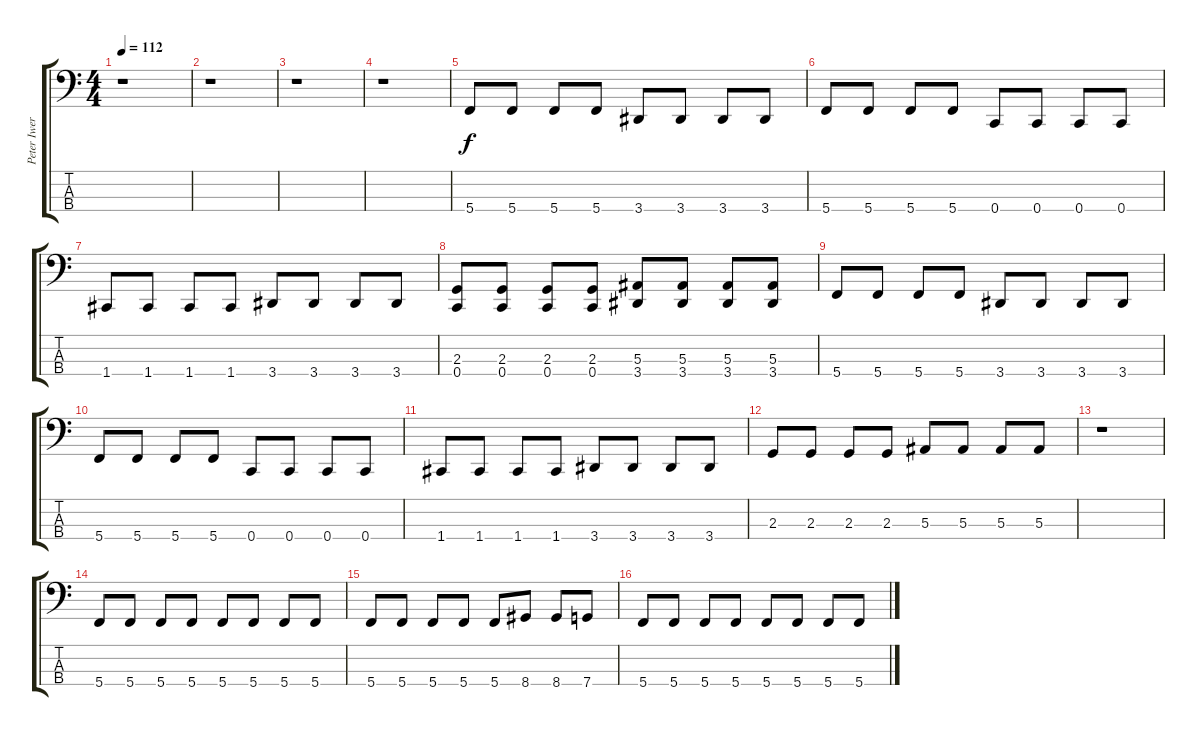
\track ("Peter Iwers" "Peter Iwer") {instrument electricbassfinger}
\staff {score tabs}
\tuning (Eb2 Bb1 F1 C1) {hide}
\ts (4 4)
\tempo 112
\clef f4
\ks c
r.1{dy f instrument electricbassfinger} |
r.1 |
r.1 |
r.1 |
5.4.8 5.4.8 5.4.8 5.4.8 3.4.8 3.4.8 3.4.8 3.4.8 |
5.4.8 5.4.8 5.4.8 5.4.8 0.4.8 0.4.8 0.4.8 0.4.8 |
1.4.8 1.4.8 1.4.8 1.4.8 3.4.8 3.4.8 3.4.8 3.4.8 |
(2.3 0.4).8 (2.3 0.4).8 (2.3 0.4).8 (2.3 0.4).8 (5.3 3.4).8 (5.3 3.4).8 (5.3 3.4).8 (5.3 3.4).8 |
5.4.8 5.4.8 5.4.8 5.4.8 3.4.8 3.4.8 3.4.8 3.4.8 |
5.4.8 5.4.8 5.4.8 5.4.8 0.4.8 0.4.8 0.4.8 0.4.8 |
1.4.8 1.4.8 1.4.8 1.4.8 3.4.8 3.4.8 3.4.8 3.4.8 |
2.3.8 2.3.8 2.3.8 2.3.8 5.3.8 5.3.8 5.3.8 5.3.8 |
r.1 |
5.4.8 5.4.8 5.4.8 5.4.8 5.4.8 5.4.8 5.4.8 5.4.8 |
5.4.8 5.4.8 5.4.8 5.4.8 5.4.8 8.4.8 8.4.8 7.4.8 |
5.4.8 5.4.8 5.4.8 5.4.8 5.4.8 5.4.8 5.4.8 5.4.8
